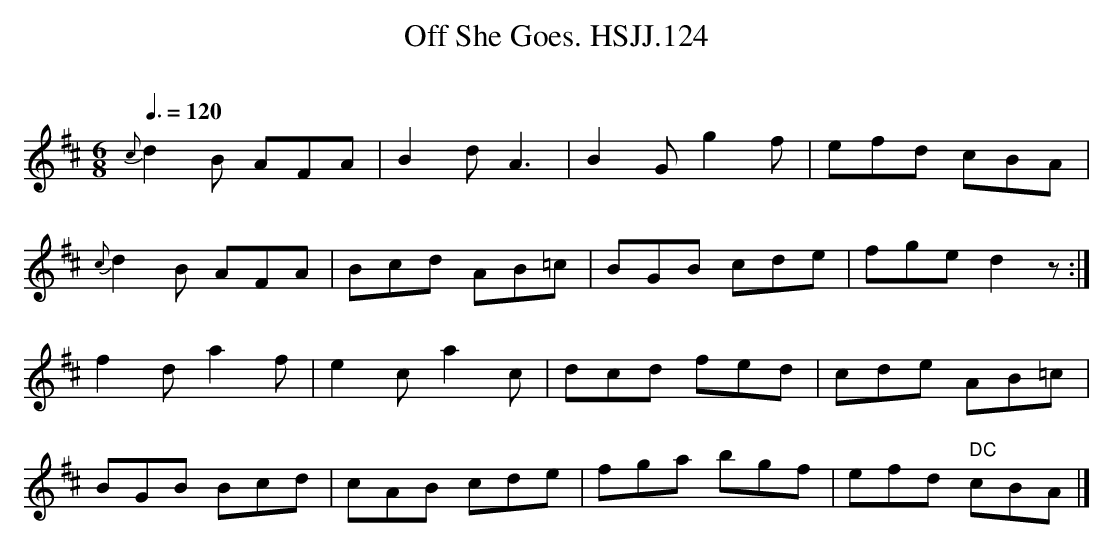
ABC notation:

X:1
T:Off She Goes. HSJJ.124
M:6/8
L:1/8
Q:3/8=120
O:
K:D
{c}d2B AFA|B2dA3|B2Gg2f|efd cBA|
{c}d2B AFA|Bcd AB=c|BGB cde|fged2z:|
f2da2f|e2ca2c|dcd fed|cde AB=c|
BGB Bcd|cAB cde|fga bgf|efd" DC" cBA|]
